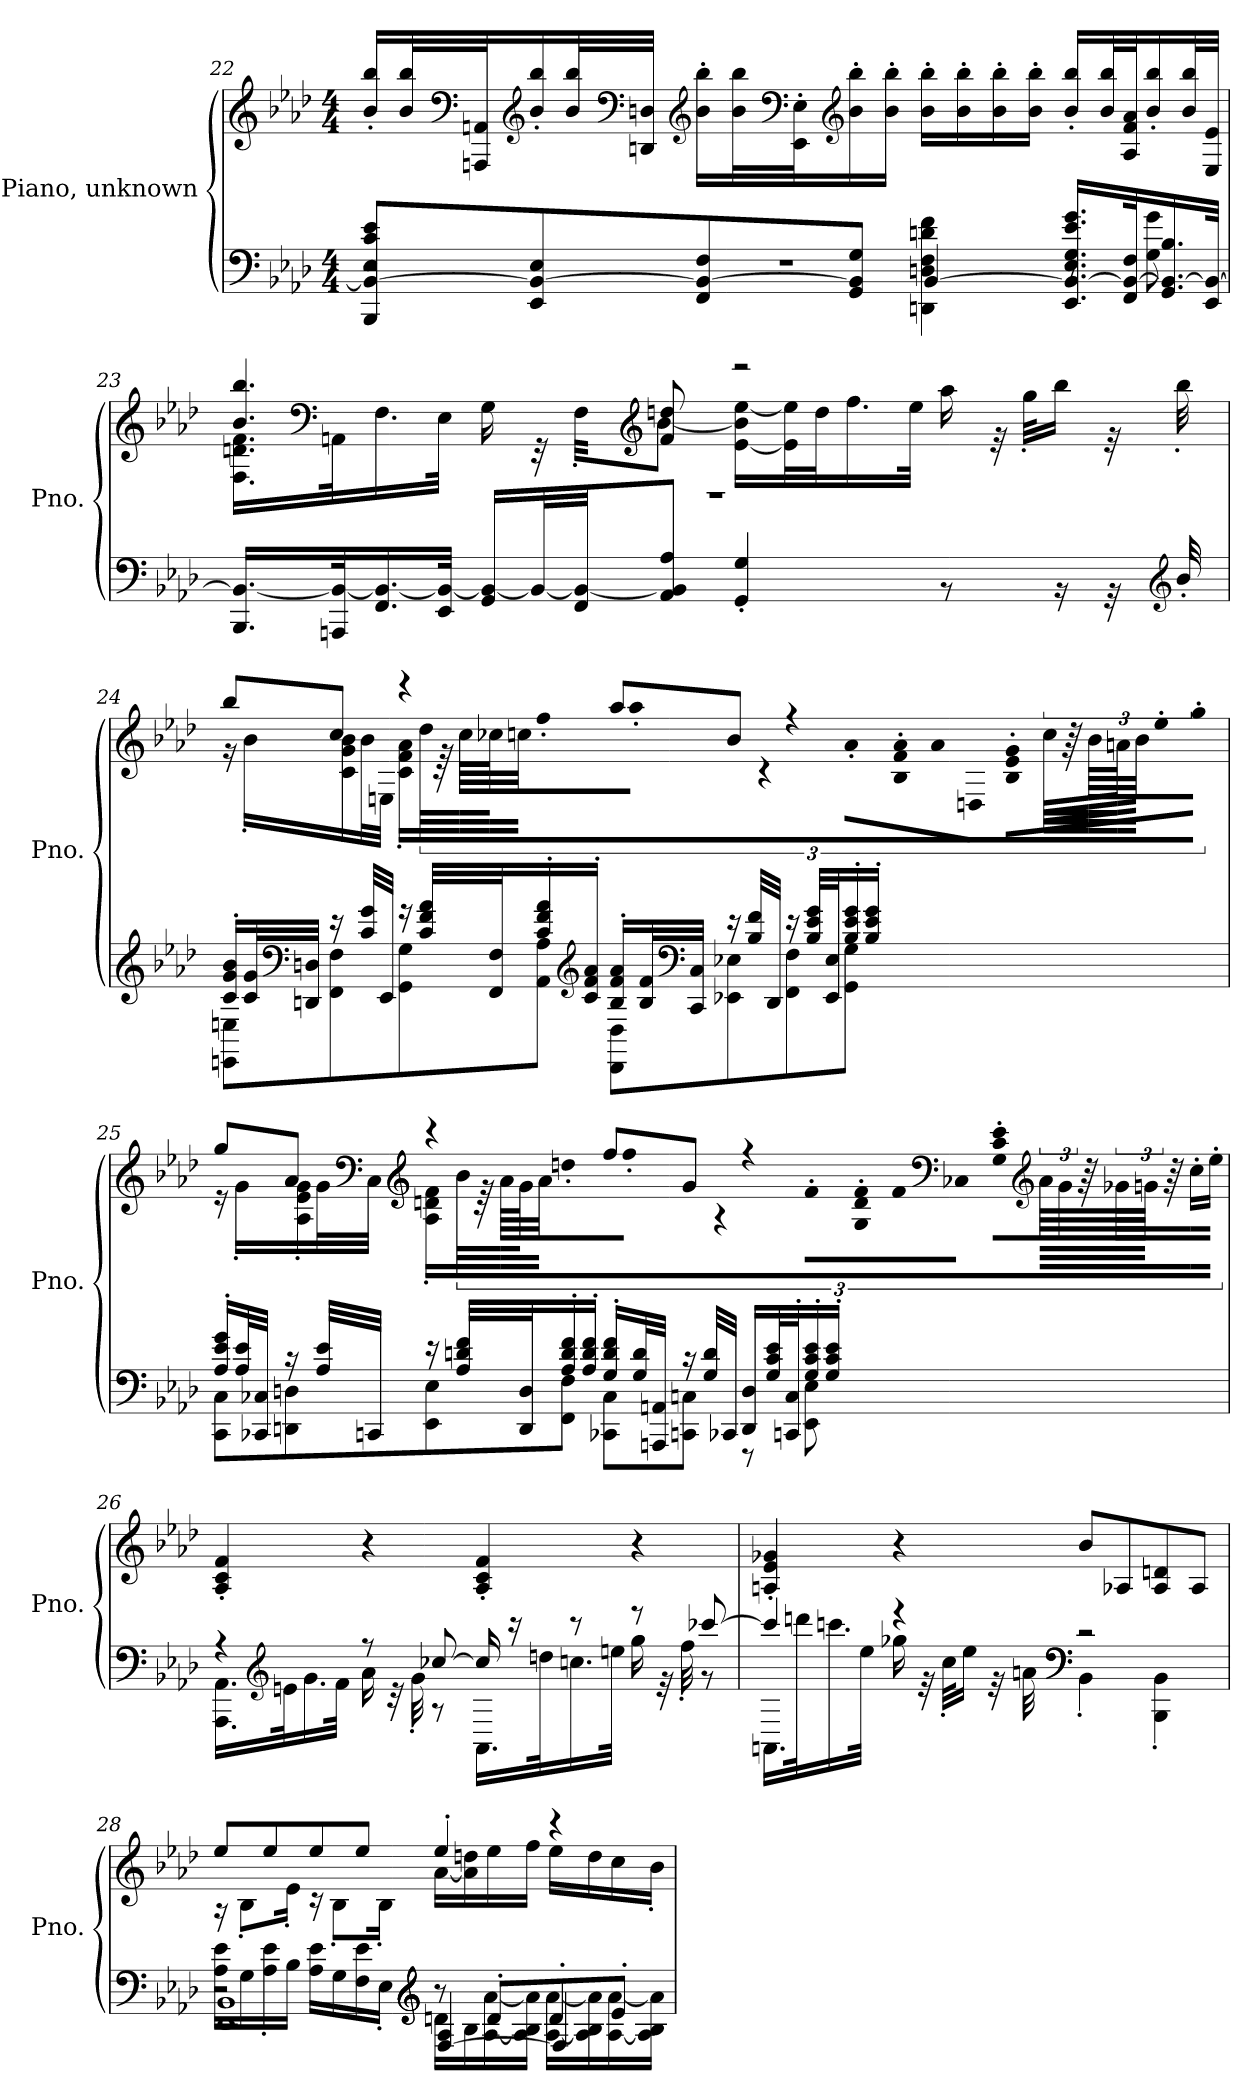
**kern	**kern
*part1	*part1
*staff2	*staff1
*I"Piano, unknown	*
*I'Pno.	*
!!LO:LB:g=z
*clefF4	*clefG2
*k[b-e-a-d-]	*k[b-e-a-d-]
*M4/4	*M4/4
=22	=22
*^	*
*	*^	*
1r	2r	8BBB-/ 8BB-/_ 8E-/ 8c/ 8e-/L	16b-/' 16bb-/'LL
.	.	.	32b-/ 32bb-/L
*	*	*	*clefF4
.	.	.	32AAAn/ 32AAn/J
*	*	*	*clefG2
.	.	8EE-/ 8BB-/_ 8E-/	16b-/' 16bb-/'
.	.	.	32b-/ 32bb-/L
*	*	*	*clefF4
.	.	.	32DDn/ 32Dn/JJJ
*	*	*	*clefG2
.	.	8FF/ 8BB-/_ 8F/	16b-\' 16bb-\'LL
.	.	.	32b-\ 32bb-\L
*	*	*	*clefF4
.	.	.	32EE-\' 32E-\'J
*	*	*	*clefG2
.	.	8GG/ 8BB-/] 8G/J	16b-\' 16bb-\'
.	.	.	16b-\' 16bb-\'JJ
.	4DDn\ 4Dn\ 4F\ 4dn\ 4f\	[4BB-/	16b-\' 16bb-\'LL
.	.	.	16b-\' 16bb-\'
.	.	.	16b-\' 16bb-\'
.	.	.	16b-\' 16bb-\'JJ
.	8r	16.EE-/ 16.BB-/_ 16.E-/ 16.G/ 16.e-/ 16.g/LL	16b-/' 16bb-/'LL
.	.	.	32b-/ 32bb-/L
.	.	32FF/ 32BB-/_ 32F/K	32A-/ 32f/ 32a-/J
.	8G\ 8g\	16.GG/ 16.BB-/_ 16.B-/	16b-/' 16bb-/'
.	.	.	32b-/ 32bb-/L
.	.	32EE-/ 32BB-/_JJk	32E-/ 32e-/JJJ
*	*v	*v	*
!!LO:LB:g=z
=23	=23	=23
*	*	*^
1r	16.BBB-/ 16.BB-/_LL	4.b-/ 4.bb-/	16.F\ 16.dn\ 16.f\LL
*	*	*clefF4	*
.	32AAAn/ 32BB-/_K	.	32AAn\K
.	16.FF/ 16.BB-/_	.	16.F\
.	32EE-/ 32BB-/_JJk	.	32E-\JJk
.	16GG/ 16BB-/_LL	.	16G\
.	32BB-/L_	.	32r
.	32FF/ 32BB-/_JJ	.	32F'\KKL
*	*	*clefG2	*
.	8AA-/ 8BB-/] 8A-/J	8f/ 8ddn/	[8b-\J
.	4GG/' 4G/'	2r	[16e-\ 16b-\] [16ee-\LL
.	.	.	32e-\] 32ee-\]L
.	.	.	32dd\J
.	.	.	16.ff\
.	.	.	32ee-\JJk
.	8r	.	16aa-\
.	.	.	32r
.	.	.	32gg'\KLL
.	16r	.	16bb-\JJ
.	32r	.	32r
*clefG2	*	*	*
.	32b-'/	.	32bb-'\
!!LO:PB:g=z	!!
=24	=24	=24	=24
16c/' 16g/' 16b-/'LL	8EEn\ 8En\L	8bb-/L	16r
32c/ 32g/L	.	.	16b-'\LL
*clefF4	*	*	*
32DDn/ 32Dn/JJJ	.	.	.
16r	8FF\ 8F\	8cc/J	16c\' 16g\' 16b-\'
32c/ 32g/LLL	.	.	32b-\L
32EE/JJJ	.	.	32En\JJJ
16r	8GG\ 8G\	4r	16c\' 16f\' 16a-\'LL
32c/ 32f/ 32a-/LLL	.	.	96dd-\JJkk
.	.	.	96r
.	.	.	96cc\LLLL
*	*	*	*Xbrackettup
32FF/ 32F/J	.	.	96cc-X\J
.	.	.	48ccn\J
16c/' 16f/' 16a-/'	8AA-\ 8A-\J	.	16ff'\
*clefG2	*	*	*
16c/' 16f/' 16a-/'JJ	.	.	16aa-'\JJ
16B-/' 16f/' 16a-/'LL	8DD\ 8D\L	8aa-/L	16r
32B-/ 32f/L	.	.	16a-'\LL
*clefF4	*	*	*
32CC/ 32C/JJJ	.	.	.
16r	8EE-X\ 8E-X\	8b-/J	16B-\' 16f\' 16a-\'
32B-/ 32f/LLL	.	.	32a-\L
32DD/JJJ	.	.	32Dn\JJJ
16r	8FF\ 8F\	4r	16B-\' 16e-\' 16g\'LL
*	*	*	*brackettup
32B-/ 32e-/ 32g/LLL	.	.	96cc\JJkk
.	.	.	96r
.	.	.	96b-\LLLL
*	*	*	*Xbrackettup
32EE-/ 32E-/J	.	.	96an\J
.	.	.	48b-\J
16B-/' 16e-/' 16g/'	8GG\ 8G\J	.	16ee-'\
16B-/' 16e-/' 16g/'JJ	.	.	16gg'\JJ
!!LO:LB:g=z	!!
=25	=25	=25	=25
16A-/' 16e-/' 16g/'LL	8CC\ 8C\L	8gg/L	16r
32A-/ 32e-/L	.	.	16g'\LL
32CC-X/ 32C-X/JJJ	.	.	.
16r	8DDn\ 8Dn\	8a-/J	16A-\' 16e-\' 16g\'
32A-/ 32e-/LLL	.	.	32g\L
*	*	*clefF4	*
32CCn/JJJ	.	.	32C\JJJ
*	*	*clefG2	*
16r	8EE-\ 8E-\	4r	16A-\' 16dn\' 16f\'LL
*	*	*	*brackettup
32A-/ 32dn/ 32f/LLL	.	.	96b-\JJkk
.	.	.	96r
.	.	.	96a-\LLLL
*	*	*	*Xbrackettup
32DD/ 32D/J	.	.	96g\J
.	.	.	48a-\J
16A-/' 16d/' 16f/'	8FF\ 8F\J	.	16ddn'\
16A-/' 16d/' 16f/'JJ	.	.	16ff'\JJ
16G/' 16d/' 16f/'LL	8CC-X\ 8C-\L	8ff/L	16r
32G/ 32d/L	.	.	16f'\LL
32AAAn/ 32AAn/JJJ	.	.	.
16r	8CCn\ 8Cn\J	8g/J	16G\' 16d\' 16f\'
32G/ 32d/LLL	.	.	32f\L
*	*	*clefF4	*
32CC-X/JJJ	.	.	32C-X\JJJ
16DD/ 16D/LL	8r	4r	16G\' 16c\' 16e-\'LL
*	*	*clefG2	*
*	*	*	*brackettup
32G/ 32c/ 32e-/L	.	.	96a-\LL
.	.	.	96g\JJJJ
.	.	.	96r
32CCn/' 32C/'J	.	.	96g-X\LLLL
.	.	.	96gn\JJJJ
.	.	.	96r
16G/' 16c/' 16e-/'	8EE-\ 8E-\	.	16cc'\LL
16G/' 16c/' 16e-/'JJ	.	.	16ee-'\JJ
*	*	*v	*v
!!LO:LB:g=z
=26	=26	=26
4r	16.AAA-\ 16.AA-\LL	4A-/' 4c/' 4f/'
*clefG2	*	*
.	32en\K	.
.	16.g\	.
.	32f\JJk	.
8r	16a-\	4r
.	32r	.
.	32g'\	.
[8cc-X/	8r	.
16cc-/]	16.AA-\LL	4A-/' 4c/' 4f/'
16r	.	.
.	32ddn\K	.
8r	16.ccn\	.
.	32een\JJk	.
8r	16gg\	4r
.	32r	.
.	32ff'\	.
[8ccc-X/	8r	.
!!LO:LB:g=z
=27	=27	=27
4ccc-/]	16.AAn\LL	4An/' 4e-/' 4g-X/'
.	32dddn\K	.
.	16.cccn\	.
.	32ee-\JJk	.
4r	16gg-X\	4r
.	32r	.
.	32cc'\KLL	.
.	16ee-\JJ	.
.	32r	.
.	32an\	.
*clefF4	*	*
2r	4BB-'\	8b-/L
.	.	8A-X/
.	4BBB-\' 4BB-\'	8A-/ 8dn/
.	.	8A-/J
!!LO:LB:g=z
=28	=28	=28
*^	*^	*^
2r	16A-\ 16e-\LL	2r	1EE- 1BB-	8ee-/L	16r
.	16G\	.	.	.	8B-'\L
.	16A-\' 16e-\'	.	.	8ee-/	.
.	16B-\JJ	.	.	.	16e-'\Jk
.	16A-\ 16e-\LL	.	.	8ee-/	16r
.	16G\	.	.	.	8B-'\L
.	16F\ 16e-\	.	.	8ee-/J	.
.	16E-'\JJ	.	.	.	16B-'\Jk
*clefG2	*	*	*	*	*
8r	16dn\LL	[4F/ 4A-/	.	4ee-'/	[16a-\LL
.	16B-\	.	.	.	16a-\] 16ddn\
8d'/L	[16A-\ [16a-\	.	.	.	16ee-\
.	16A-\] 16B-\ 16a-\]JJ	.	.	.	16ff\JJ
8d'/	[16A-\ [16a-\LL	4F/]	.	4r	16ee-\LL
.	16A-\] 16B-\ 16a-\]	.	.	.	16dd\
8e-'/J	[16A-\ [16a-\	.	.	.	16cc\
.	16A-\] 16B-\ 16a-\]JJ	.	.	.	16b-'\JJ
*v	*v	*v	*v	*	*
*	*v	*v
=	=
*-	*-
